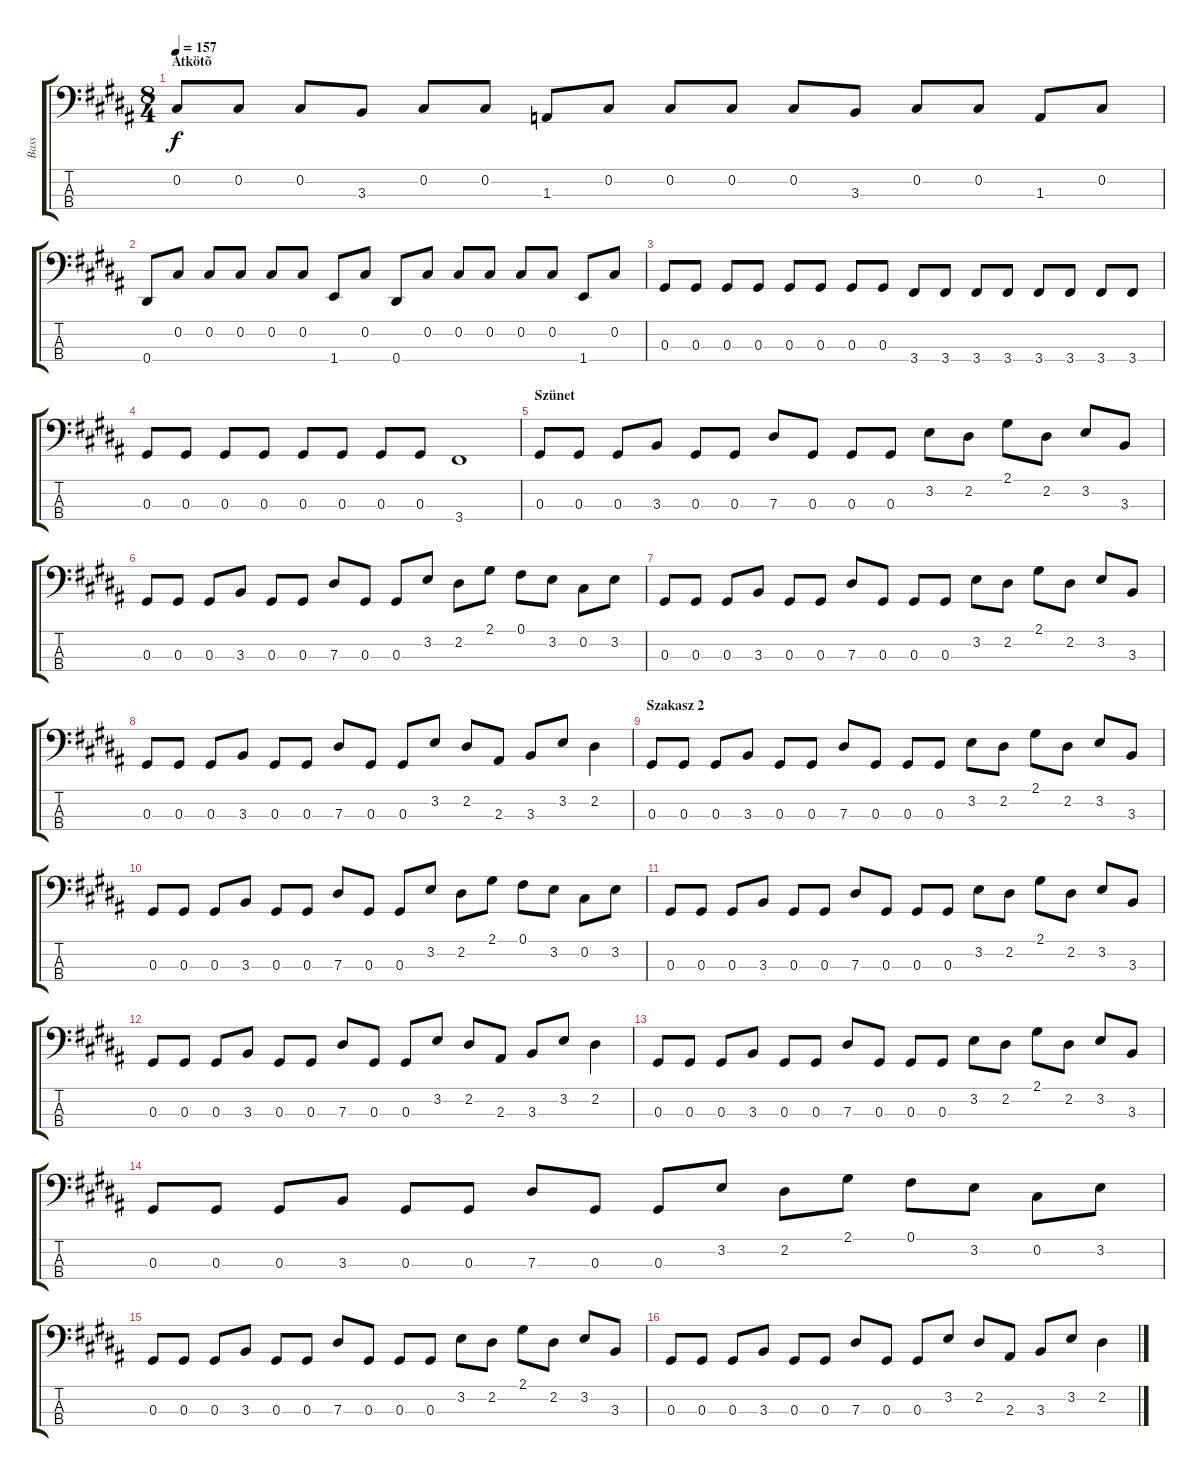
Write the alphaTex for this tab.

\track ("Bass" "Bass") {instrument electricbassfinger}
\staff {score tabs}
\tuning (Gb2 Db2 Ab1 Eb1) {hide}
\ts (8 4)
\section ("" "Átkötõ")
\tempo 157
\clef f4
\ks g#minor
0.2.8{dy f} 0.2.8 0.2.8 3.3.8 0.2.8 0.2.8 1.3.8 0.2.8 0.2.8 0.2.8 0.2.8 3.3.8 0.2.8 0.2.8 1.3.8 0.2.8 |
0.4.8 0.2.8 0.2.8 0.2.8 0.2.8 0.2.8 1.4.8 0.2.8 0.4.8 0.2.8 0.2.8 0.2.8 0.2.8 0.2.8 1.4.8 0.2.8 |
0.3.8 0.3.8 0.3.8 0.3.8 0.3.8 0.3.8 0.3.8 0.3.8 3.4.8 3.4.8 3.4.8 3.4.8 3.4.8 3.4.8 3.4.8 3.4.8 |
0.3.8 0.3.8 0.3.8 0.3.8 0.3.8 0.3.8 0.3.8 0.3.8 3.4.1 |
\section ("" "Szünet")
0.3.8 0.3.8 0.3.8 3.3.8 0.3.8 0.3.8 7.3.8 0.3.8 0.3.8 0.3.8 3.2.8 2.2.8 2.1.8 2.2.8 3.2.8 3.3.8 |
0.3.8 0.3.8 0.3.8 3.3.8 0.3.8 0.3.8 7.3.8 0.3.8 0.3.8 3.2.8 2.2.8 2.1.8 0.1.8 3.2.8 0.2.8 3.2.8 |
0.3.8 0.3.8 0.3.8 3.3.8 0.3.8 0.3.8 7.3.8 0.3.8 0.3.8 0.3.8 3.2.8 2.2.8 2.1.8 2.2.8 3.2.8 3.3.8 |
0.3.8 0.3.8 0.3.8 3.3.8 0.3.8 0.3.8 7.3.8 0.3.8 0.3.8 3.2.8 2.2.8 2.3.8 3.3.8 3.2.8 2.2.4 |
\section ("" "Szakasz 2")
0.3.8 0.3.8 0.3.8 3.3.8 0.3.8 0.3.8 7.3.8 0.3.8 0.3.8 0.3.8 3.2.8 2.2.8 2.1.8 2.2.8 3.2.8 3.3.8 |
0.3.8 0.3.8 0.3.8 3.3.8 0.3.8 0.3.8 7.3.8 0.3.8 0.3.8 3.2.8 2.2.8 2.1.8 0.1.8 3.2.8 0.2.8 3.2.8 |
0.3.8 0.3.8 0.3.8 3.3.8 0.3.8 0.3.8 7.3.8 0.3.8 0.3.8 0.3.8 3.2.8 2.2.8 2.1.8 2.2.8 3.2.8 3.3.8 |
0.3.8 0.3.8 0.3.8 3.3.8 0.3.8 0.3.8 7.3.8 0.3.8 0.3.8 3.2.8 2.2.8 2.3.8 3.3.8 3.2.8 2.2.4 |
0.3.8 0.3.8 0.3.8 3.3.8 0.3.8 0.3.8 7.3.8 0.3.8 0.3.8 0.3.8 3.2.8 2.2.8 2.1.8 2.2.8 3.2.8 3.3.8 |
0.3.8 0.3.8 0.3.8 3.3.8 0.3.8 0.3.8 7.3.8 0.3.8 0.3.8 3.2.8 2.2.8 2.1.8 0.1.8 3.2.8 0.2.8 3.2.8 |
0.3.8 0.3.8 0.3.8 3.3.8 0.3.8 0.3.8 7.3.8 0.3.8 0.3.8 0.3.8 3.2.8 2.2.8 2.1.8 2.2.8 3.2.8 3.3.8 |
0.3.8 0.3.8 0.3.8 3.3.8 0.3.8 0.3.8 7.3.8 0.3.8 0.3.8 3.2.8 2.2.8 2.3.8 3.3.8 3.2.8 2.2.4
